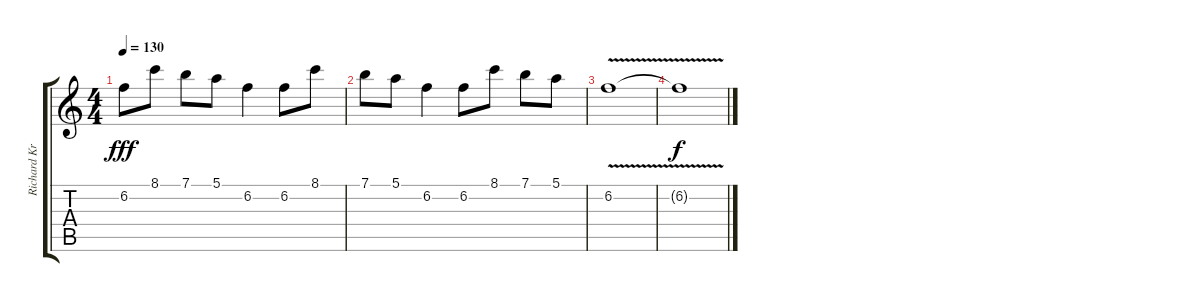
\track ("Richard Kruspe" "Richard Kr") {instrument electricguitarjazz}
\staff {score tabs}
\tuning (E4 B3 G3 D3 A2 D2) {hide}
\ts (4 4)
\tempo 130
\clef g2
\ks c
6.2.8{dy fff} 8.1.8 7.1.8 5.1.8 6.2.4 6.2.8 8.1.8 |
7.1.8 5.1.8 6.2.4 6.2.8 8.1.8 7.1.8 5.1.8 |
6.2{v}.1 |
6.2{t}.1{dy f}
